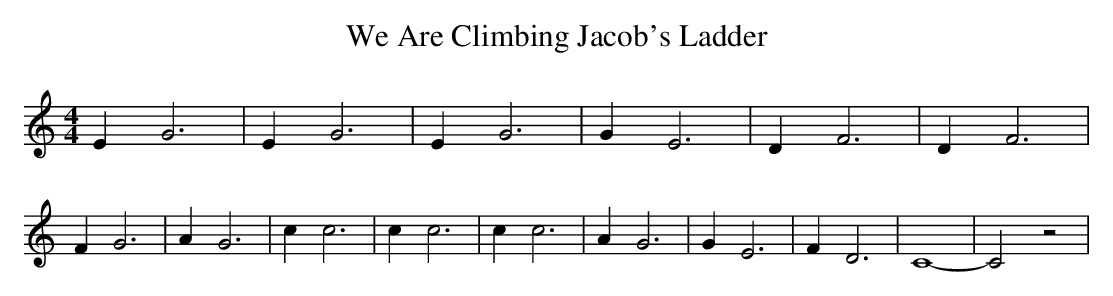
X:1
T:We Are Climbing Jacob's Ladder
M:4/4
L:1/2
K:C
 E/2 G3/2| E/2 G3/2| E/2 G3/2| G/2 E3/2| D/2 F3/2| D/2 F3/2| F/2 G3/2|\
 A/2 G3/2| c/2 c3/2| c/2 c3/2| c/2 c3/2| A/2 G3/2| G/2 E3/2| F/2 D3/2|\
 C2-| C z|
